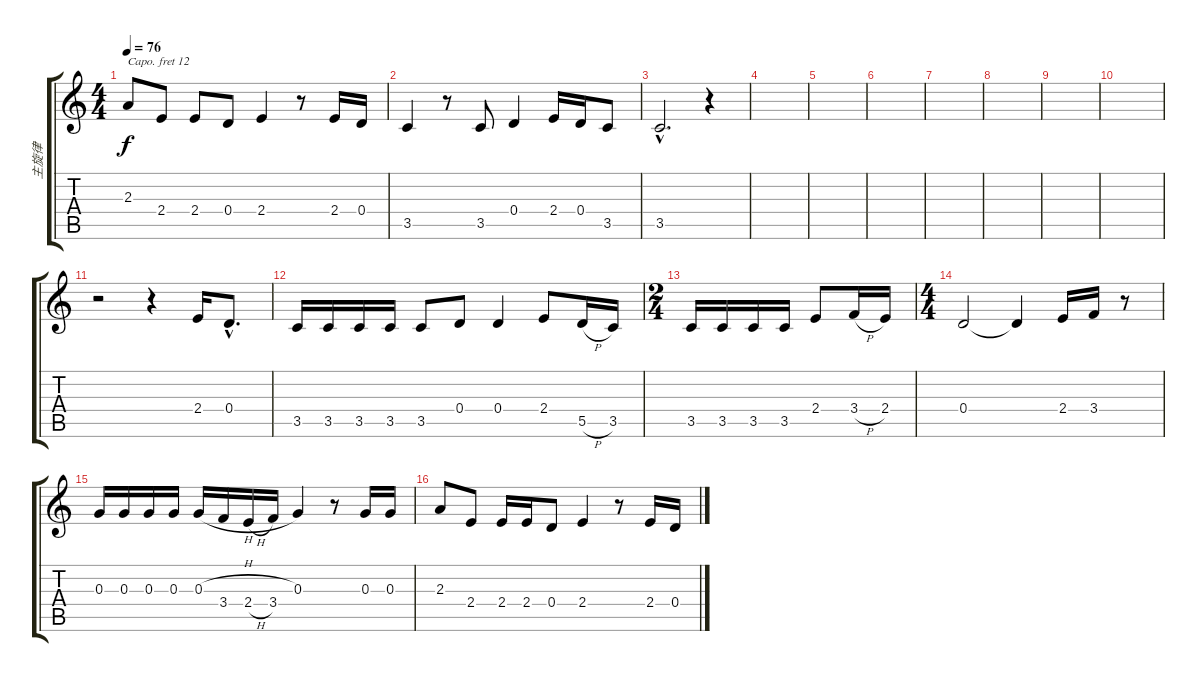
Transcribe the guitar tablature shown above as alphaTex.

\track ("主旋律" "主旋律") {instrument flute}
\staff {score tabs}
\capo 12
\tuning (E4 B3 G3 D3 A2 E2) {hide}
\ts (4 4)
\tempo 76
\clef g2
\ks c
2.3.8{dy f} 2.4.8 2.4.8 0.4.8 2.4.4 r.8 2.4.16 0.4.16 |
3.5.4 r.8 3.5.8 0.4.4 2.4.16 0.4.16 3.5.8 |
3.5{hac}.2{d} r.4 |
|
|
|
|
|
|
|
r.2 r.4 2.4.16 0.4{hac}.8{d} |
3.5.16 3.5.16 3.5.16 3.5.16 3.5.8 0.4.8 0.4.4 2.4.8 5.5{h}.16 3.5.16 |
\ts (2 4)
3.5.16 3.5.16 3.5.16 3.5.16 2.4.8 3.4{h}.16 2.4.16 |
\ts (4 4)
0.4.2 0.4{t}.4 2.4.16 3.4.16 r.8 |
0.3.16 0.3.16 0.3.16 0.3.16 0.3{h}.16 3.4.16 2.4{h}.16 3.4.16 0.3.4 r.8 0.3.16 0.3.16 |
2.3.8 2.4.8 2.4.16 2.4.16 0.4.8 2.4.4 r.8 2.4.16 0.4.16
